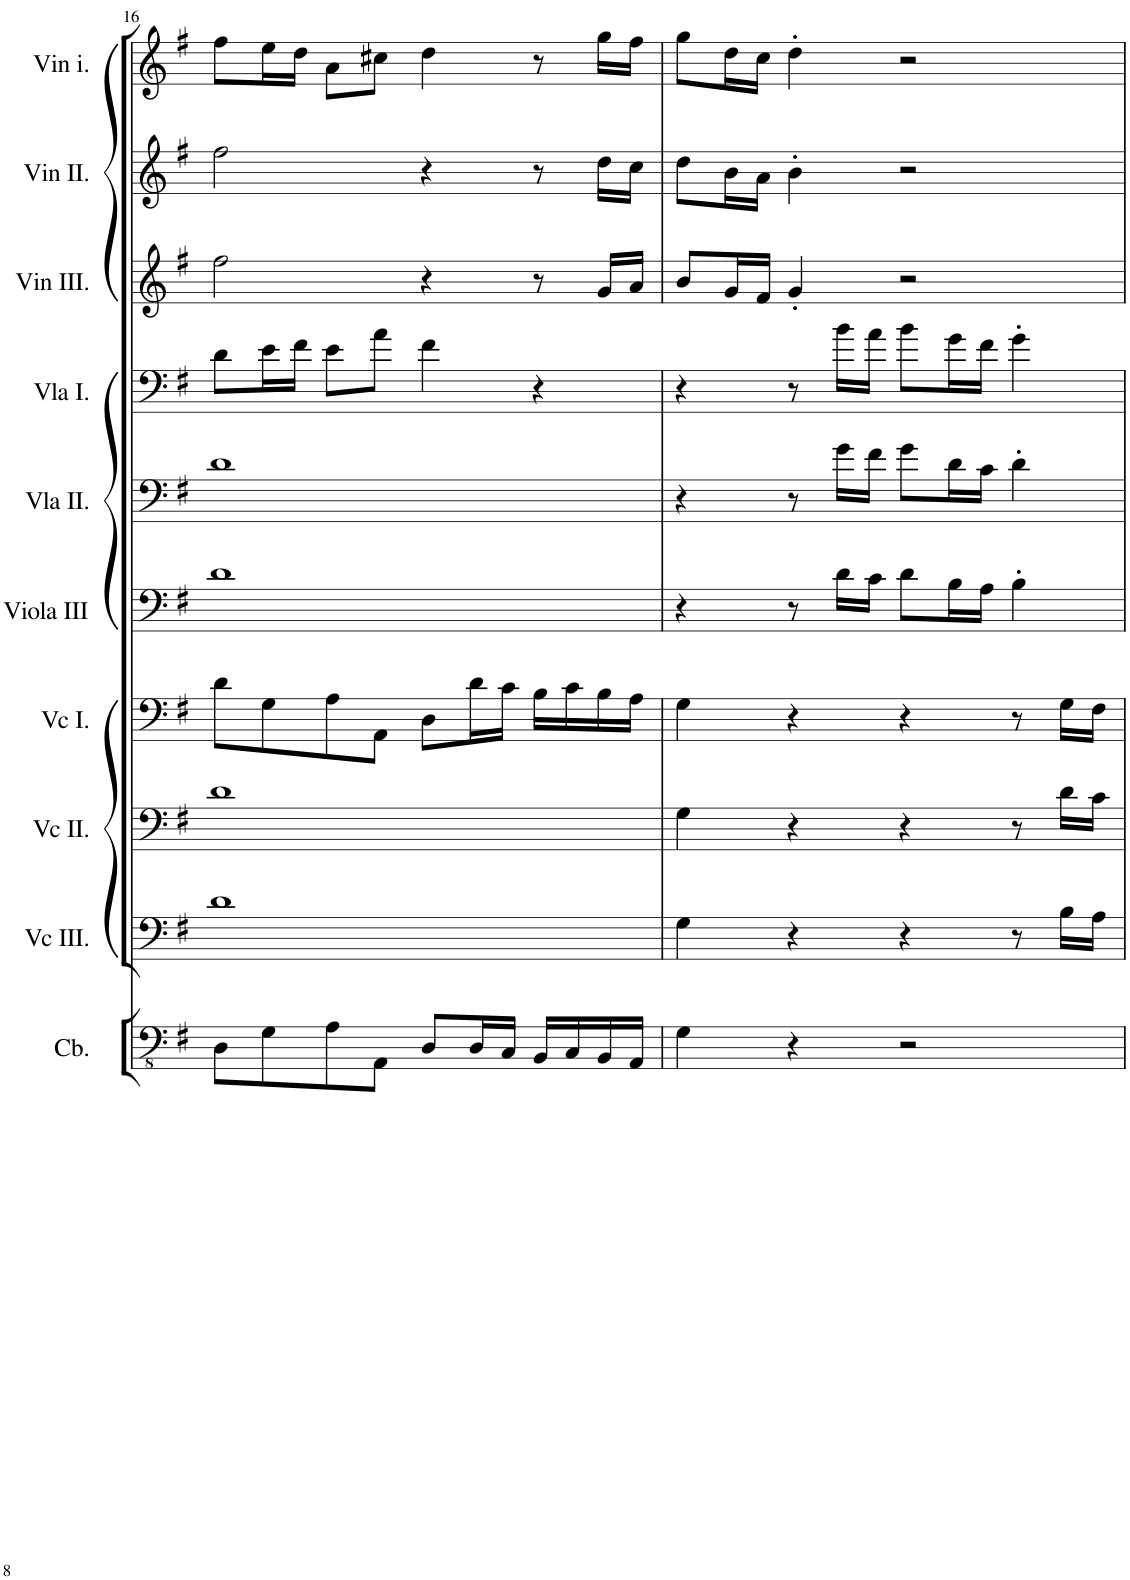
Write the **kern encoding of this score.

**kern	**kern	**kern	**kern	**kern	**kern	**kern	**kern	**kern	**kern
*part10	*part9	*part8	*part7	*part6	*part5	*part4	*part3	*part2	*part1
*staff10	*staff9	*staff8	*staff7	*staff6	*staff5	*staff4	*staff3	*staff2	*staff1
*I"Contrabass	*I"Violoncello III	*I"Violoncello II	*I"Violoncello I	*I"Viola III	*I"Viola II	*I"Viola I	*I"Violin III	*I"Violin II	*I"Violin I
*I'Cb.	*I'Vc III.	*I'Vc II.	*I'Vc I.	*I'Viola III	*I'Vla II.	*I'Vla I.	*I'Vin III.	*I'Vin II.	*I'Vin i.
!!LO:PB:g=z
*clefFv4	*clefF4	*clefF4	*clefF4	*clefF4	*clefF4	*clefF4	*clefG2	*clefG2	*clefG2
*Trd7c12	*Trd7c12	*	*	*	*	*	*	*	*
*k[f#]	*k[f#]	*k[f#]	*k[f#]	*k[f#]	*k[f#]	*k[f#]	*k[f#]	*k[f#]	*k[f#]
*M4/4	*M4/4	*M4/4	*M4/4	*M4/4	*M4/4	*M4/4	*M4/4	*M4/4	*M4/4
=16	=16	=16	=16	=16	=16	=16	=16	=16	=16
8DD\L	1d	1d	8d\L	1d	1d	8d\L	2ff#\	2ff#\	8ff#\L
8GG\	.	.	8G\	.	.	16e\L	.	.	16ee\L
.	.	.	.	.	.	16f#\JJ	.	.	16dd\JJ
8AA\	.	.	8A\	.	.	8e\L	.	.	8a\L
8AAA\J	.	.	8AA\J	.	.	8a\J	.	.	8cc#X\J
8DD/L	.	.	8D\L	.	.	4f#\	4r	4r	4dd\
16DD/L	.	.	16d\L	.	.	.	.	.	.
16CC/JJ	.	.	16c\JJ	.	.	.	.	.	.
16BBB/LL	.	.	16B\LL	.	.	4r	8r	8r	8r
16CC/	.	.	16c\	.	.	.	.	.	.
16BBB/	.	.	16B\	.	.	.	16g/LL	16dd\LL	16gg\LL
16AAA/JJ	.	.	16A\JJ	.	.	.	16a/JJ	16cc\JJ	16ff#\JJ
=17	=17	=17	=17	=17	=17	=17	=17	=17	=17
4GG\	4G\	4G\	4G\	4r	4r	4r	8b/L	8dd\L	8gg\L
.	.	.	.	.	.	.	16g/L	16b\L	16dd\L
.	.	.	.	.	.	.	16f#/JJ	16a\JJ	16cc\JJ
4r	4r	4r	4r	8r	8r	8r	4g'/	4b'\	4dd'\
.	.	.	.	16d\LL	16g\LL	16b\LL	.	.	.
.	.	.	.	16c\JJ	16f#\JJ	16a\JJ	.	.	.
2r	4r	4r	4r	8d\L	8g\L	8b\L	2r	2r	2r
.	.	.	.	16B\L	16d\L	16g\L	.	.	.
.	.	.	.	16A\JJ	16c\JJ	16f#\JJ	.	.	.
.	8r	8r	8r	4B'\	4d'\	4g'\	.	.	.
.	16B\LL	16d\LL	16G\LL	.	.	.	.	.	.
.	16A\JJ	16c\JJ	16F#\JJ	.	.	.	.	.	.
=	=	=	=	=	=	=	=	=	=
*-	*-	*-	*-	*-	*-	*-	*-	*-	*-
